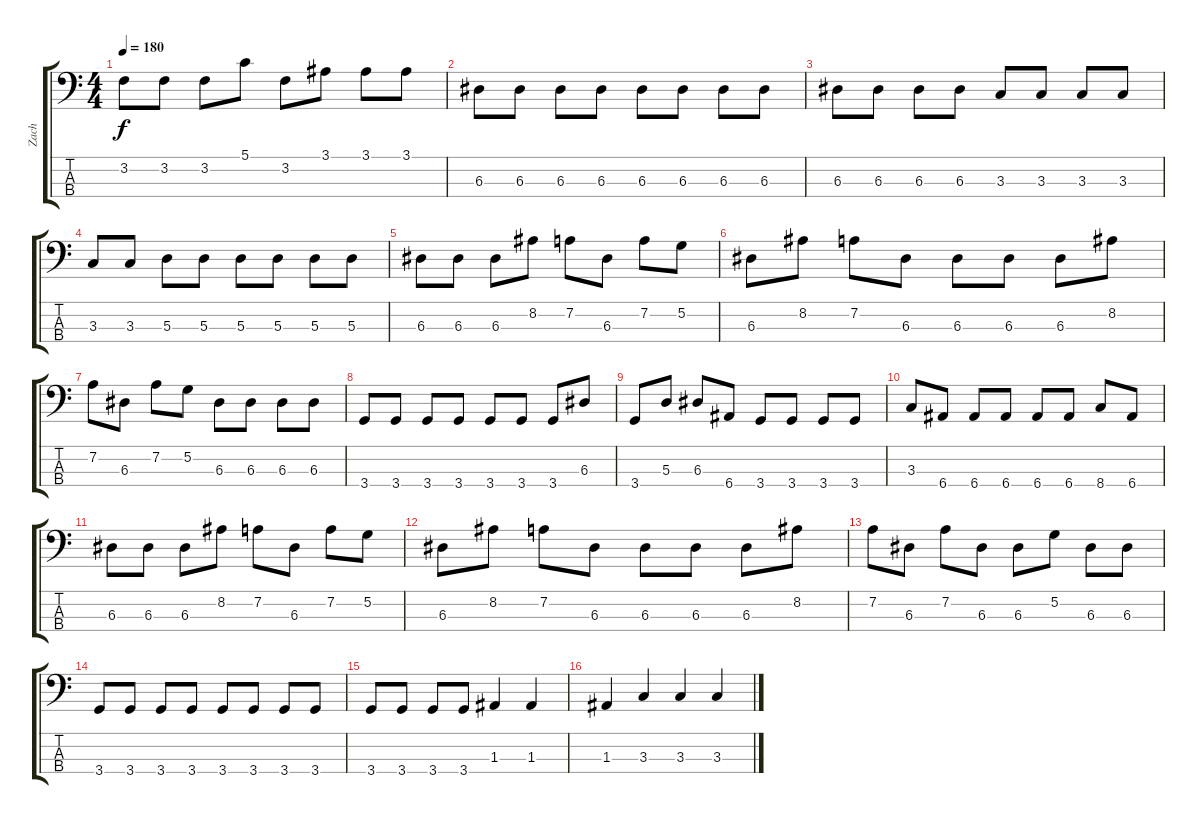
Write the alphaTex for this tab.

\track ("Zach" "Zach") {instrument electricbassfinger}
\staff {score tabs}
\tuning (G2 D2 A1 E1) {hide}
\ts (4 4)
\tempo 180
\clef f4
\ks c
3.2.8{dy f} 3.2.8 3.2.8 5.1.8 3.2.8 3.1.8 3.1.8 3.1.8 |
6.3.8 6.3.8 6.3.8 6.3.8 6.3.8 6.3.8 6.3.8 6.3.8 |
6.3.8 6.3.8 6.3.8 6.3.8 3.3.8 3.3.8 3.3.8 3.3.8 |
3.3.8 3.3.8 5.3.8 5.3.8 5.3.8 5.3.8 5.3.8 5.3.8 |
6.3.8 6.3.8 6.3.8 8.2.8 7.2.8 6.3.8 7.2.8 5.2.8 |
6.3.8 8.2.8 7.2.8 6.3.8 6.3.8 6.3.8 6.3.8 8.2.8 |
7.2.8 6.3.8 7.2.8 5.2.8 6.3.8 6.3.8 6.3.8 6.3.8 |
3.4.8 3.4.8 3.4.8 3.4.8 3.4.8 3.4.8 3.4.8 6.3.8 |
3.4.8 5.3.8 6.3.8 6.4.8 3.4.8 3.4.8 3.4.8 3.4.8 |
3.3.8 6.4.8 6.4.8 6.4.8 6.4.8 6.4.8 8.4.8 6.4.8 |
6.3.8 6.3.8 6.3.8 8.2.8 7.2.8 6.3.8 7.2.8 5.2.8 |
6.3.8 8.2.8 7.2.8 6.3.8 6.3.8 6.3.8 6.3.8 8.2.8 |
7.2.8 6.3.8 7.2.8 6.3.8 6.3.8 5.2.8 6.3.8 6.3.8 |
3.4.8 3.4.8 3.4.8 3.4.8 3.4.8 3.4.8 3.4.8 3.4.8 |
3.4.8 3.4.8 3.4.8 3.4.8 1.3.4 1.3.4 |
1.3.4 3.3.4 3.3.4 3.3.4
